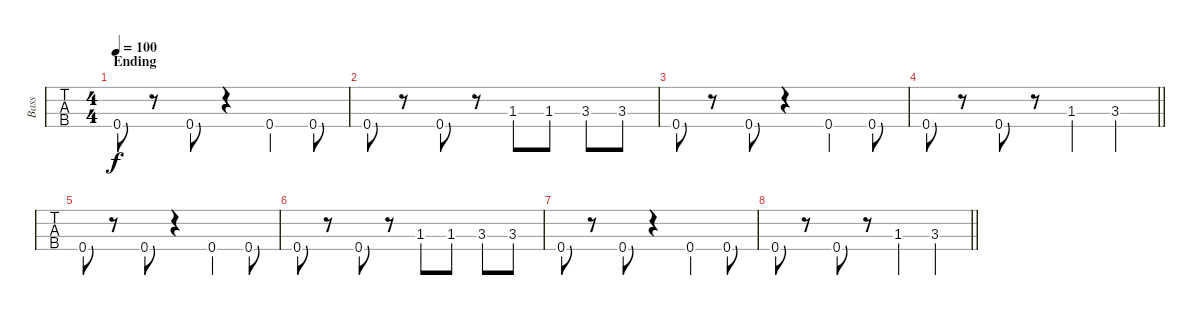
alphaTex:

\track ("Bass" "Bass") {instrument electricbassfinger}
\staff {tabs}
\tuning (Gb2 Db2 Ab1 Db1) {hide}
\ts (4 4)
\section ("" "Ending")
\tempo 100
\clef f4
\ks c
0.4.8{dy f} r.8 0.4.8 r.4 0.4.4 0.4.8 |
0.4.8 r.8 0.4.8 r.8 1.3.8 1.3.8 3.3.8 3.3.8 |
0.4.8 r.8 0.4.8 r.4 0.4.4 0.4.8 |
\barLineRight lightlight
0.4.8 r.8 0.4.8 r.8 1.3.4 3.3.4 |
0.4.8 r.8 0.4.8 r.4 0.4.4 0.4.8 |
0.4.8 r.8 0.4.8 r.8 1.3.8 1.3.8 3.3.8 3.3.8 |
0.4.8 r.8 0.4.8 r.4 0.4.4 0.4.8 |
\barLineRight lightlight
0.4.8 r.8 0.4.8 r.8 1.3.4 3.3.4
